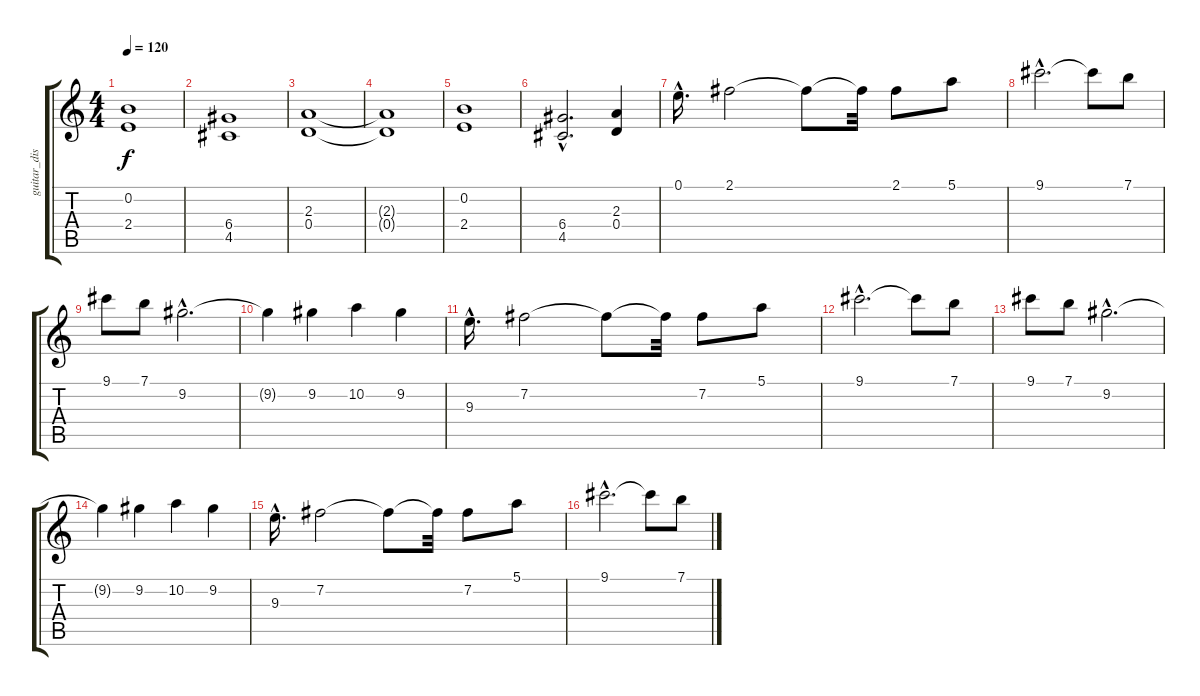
\track ("guitar_dist" "guitar_dis") {instrument overdrivenguitar}
\staff {score tabs}
\tuning (E4 B3 G3 D3 A2 E2) {hide}
\ts (4 4)
\tempo 120
\clef g2
\ks c
(0.2 2.4).1{dy f} |
(6.4 4.5).1 |
(2.3 0.4).1 |
(2.3{t} 0.4{t}).1 |
(0.2 2.4).1 |
(6.4{hac} 4.5{hac}).2{d} (2.3 0.4).4 |
0.1{hac}.16{d} 2.1.2 2.1{t}.8 2.1{t}.32 2.1.8 5.1.8 |
9.1{hac}.2{d} 9.1{t}.8 7.1.8 |
9.1.8 7.1.8 9.2{hac}.2{d} |
9.2{t}.4 9.2.4 10.2.4 9.2.4 |
9.3{hac}.16{d} 7.2.2 7.2{t}.8 7.2{t}.32 7.2.8 5.1.8 |
9.1{hac}.2{d} 9.1{t}.8 7.1.8 |
9.1.8 7.1.8 9.2{hac}.2{d} |
9.2{t}.4 9.2.4 10.2.4 9.2.4 |
9.3{hac}.16{d} 7.2.2 7.2{t}.8 7.2{t}.32 7.2.8 5.1.8 |
9.1{hac}.2{d} 9.1{t}.8 7.1.8
